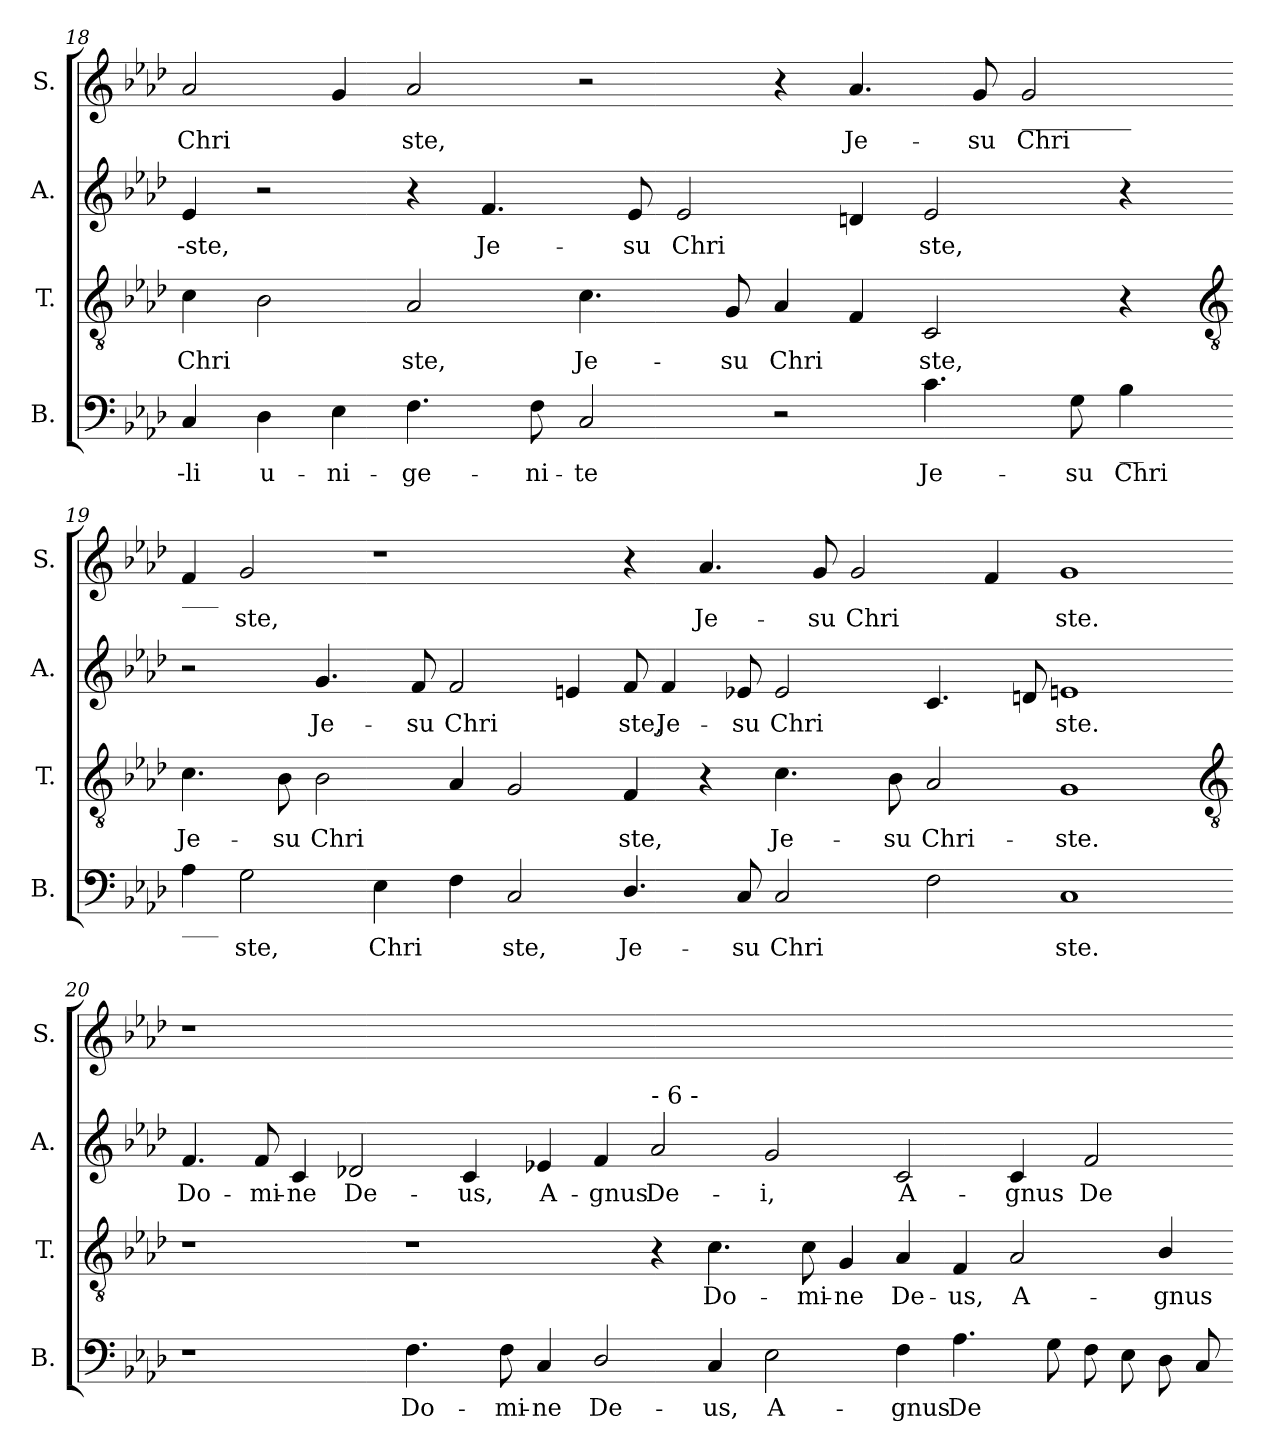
**kern	**text	**kern	**text	**kern	**text	**kern	**text
*part4	*part4	*part3	*part3	*part2	*part2	*part1	*part1
*staff4	*staff4	*staff3	*staff3	*staff2	*staff2	*staff1	*staff1
*I"B.	*	*I"T.	*	*I"A.	*	*I"S.	*
*I'B.	*	*I'T.	*	*I'A.	*	*I'S.	*
!!LO:LB:g=z
*clefF4	*	*clefGv2	*	*clefG2	*	*clefG2	*
*k[b-e-a-d-]	*	*k[b-e-a-d-]	*	*k[b-e-a-d-]	*	*k[b-e-a-d-]	*
*A-:	*	*A-:	*	*A-:	*	*A-:	*
=18	=18	=18	=18	=18	=18	=18	=18
!	!LO:LY:b	!	!LO:LY:b	!	!LO:LY:b	!	!LO:LY:b
4C	--li	4c	Chri	4e-	--ste,	2a-	Chri
!	!LO:LY:b	!	!	!	!	!	!
4D-	u-	2B-	.	2r	.	.	.
!	!LO:LY:b	!	!	!	!	!	!
4E-	-ni-	.	.	.	.	4g	.
!	!LO:LY:b	!	!LO:LY:b	!	!	!	!LO:LY:b
4.F	-ge-	2A-	ste,	4r	.	2a-	ste,
!	!	!	!	!	!LO:LY:b	!	!
.	.	.	.	4.f	Je-	.	.
!	!LO:LY:b	!	!	!	!	!	!
8F	-ni-	.	.	.	.	.	.
!	!LO:LY:b	!	!LO:LY:b	!	!	!	!
2C	-te	4.c	Je-	.	.	2r	.
!	!	!	!	!	!LO:LY:b	!	!
.	.	.	.	8e-	-su	.	.
!	!	!	!	!	!LO:LY:b	!	!
.	.	.	.	2e-	Chri	.	.
!	!	!	!LO:LY:b	!	!	!	!
.	.	8G	-su	.	.	.	.
!	!	!	!LO:LY:b	!	!	!	!
2r	.	4A-	Chri	.	.	4r	.
!	!	!	!	!	!	!	!LO:LY:b
.	.	4F	.	4dn	.	4.a-	Je-
!	!LO:LY:b	!	!LO:LY:b	!	!LO:LY:b	!	!
4.c	Je-	2C	ste,	2e-	ste,	.	.
!	!	!	!	!	!	!	!LO:LY:b
.	.	.	.	.	.	8g	-su
!	!	!	!	!	!	!LO:TX:b:t=_________	!
!	!	!	!	!	!	!	!LO:LY:b
.	.	.	.	.	.	2g	Chri
!	!LO:LY:b	!	!	!	!	!	!
8G	-su	.	.	.	.	.	.
!LO:TX:b:t=__	!	!	!	!	!	!	!
!	!LO:LY:b	!	!	!	!	!	!
4B-	Chri	4r	.	4r	.	.	.
!!LO:LB:g=z
=19-	=19-	=19-	=19-	=19-	=19-	=19-	=19-
*	*	*clefGv2	*	*	*	*	*
!	!	!	!	!	!	!LO:TX:b:t=___	!
!LO:TX:b:t=___	!	!	!	!	!	!	!
!	!	!	!LO:LY:b	!	!	!	!
4A-	.	4.c	Je-	2r	.	4f	.
!	!LO:LY:b	!	!	!	!	!	!LO:LY:b
2G	ste,	.	.	.	.	2g	ste,
!	!	!	!LO:LY:b	!	!	!	!
.	.	8B-	-su	.	.	.	.
!	!	!	!LO:LY:b	!	!LO:LY:b	!	!
.	.	2B-	Chri	4.g	Je-	.	.
!	!LO:LY:b	!	!	!	!	!	!
4E-	Chri	.	.	.	.	1r	.
!	!	!	!	!	!LO:LY:b	!	!
.	.	.	.	8f	-su	.	.
!	!	!	!	!	!LO:LY:b	!	!
4F	.	4A-	.	2f	Chri	.	.
!	!LO:LY:b	!	!	!	!	!	!
2C	ste,	2G	.	.	.	.	.
.	.	.	.	4en	.	.	.
!	!LO:LY:b	!	!LO:LY:b	!	!LO:LY:b	!	!
4.D-/	Je-	4F	ste,	8f	ste,	4r	.
!	!	!	!	!	!LO:LY:b	!	!
.	.	.	.	4f	Je-	.	.
!	!	!	!	!	!	!	!LO:LY:b
.	.	4r	.	.	.	4.a-	Je-
!	!LO:LY:b	!	!	!	!LO:LY:b	!	!
8C	-su	.	.	8e-X	-su	.	.
!	!LO:LY:b	!	!LO:LY:b	!	!LO:LY:b	!	!
2C	Chri	4.c	Je-	2e-	Chri	.	.
!	!	!	!	!	!	!	!LO:LY:b
.	.	.	.	.	.	8g	-su
!	!	!	!	!	!	!	!LO:LY:b
.	.	.	.	.	.	2g	Chri
!	!	!	!LO:LY:b	!	!	!	!
.	.	8B-	-su	.	.	.	.
!	!	!	!LO:LY:b	!	!	!	!
2F	.	2A-	Chri-	4.c	.	.	.
.	.	.	.	.	.	4f	.
.	.	.	.	8dn	.	.	.
!	!LO:LY:b	!	!LO:LY:b	!	!LO:LY:b	!	!LO:LY:b
1C	ste.	1G	-ste.	1en	ste.	1g	ste.
!!LO:LB:g=z
=20-	=20-	=20-	=20-	=20-	=20-	=20-	=20-
*	*	*clefGv2	*	*	*	*	*
!	!	!	!	!	!LO:LY:b	!	!
1r	.	1r	.	4.f	Do-	1r	.
!	!	!	!	!	!LO:LY:b	!	!
.	.	.	.	8f	-mi-	.	.
!	!	!	!	!	!LO:LY:b	!	!
.	.	.	.	4c	-ne	.	.
!	!	!	!	!	!LO:LY:b	!	!
.	.	.	.	2d-	De-	.	.
!	!LO:LY:b	!	!	!	!	!	!
4.F	Do-	1r	.	.	.	0ryy	.
!	!	!	!	!	!LO:LY:b	!	!
.	.	.	.	4c	-us,	.	.
!	!LO:LY:b	!	!	!	!	!	!
8F	-mi-	.	.	.	.	.	.
!	!LO:LY:b	!	!	!	!LO:LY:b	!	!
4C	-ne	.	.	4e-	A-	.	.
!	!LO:LY:b	!	!	!	!LO:LY:b	!	!
2D-/	De-	.	.	4f	-gnus	.	.
!	!	!	!	!LO:TX:a:t=- 6 -	!	!	!
!	!	!	!	!	!LO:LY:b	!	!
.	.	4r	.	2a-	De-	.	.
!	!LO:LY:b	!	!LO:LY:b	!	!	!	!
4C	-us,	4.c	Do-	.	.	.	.
!	!LO:LY:b	!	!	!	!LO:LY:b	!	!
2E-	A-	.	.	2g	-i,	.	.
!	!	!	!LO:LY:b	!	!	!	!
.	.	8c	-mi-	.	.	.	.
!	!	!	!LO:LY:b	!	!	!	!
.	.	4G	-ne	.	.	.	.
!	!LO:LY:b	!	!LO:LY:b	!	!LO:LY:b	!	!
4F	-gnus	4A-	De-	2c	A-	1ryy	.
!	!LO:LY:b	!	!LO:LY:b	!	!	!	!
4.A-	De	4F	-us,	.	.	.	.
!	!	!	!LO:LY:b	!	!LO:LY:b	!	!
.	.	2A-	A-	4c	-gnus	.	.
8G	.	.	.	.	.	.	.
!	!	!	!	!	!LO:LY:b	!	!
8F	.	.	.	2f	De-	.	.
8E-	.	.	.	.	.	.	.
!	!	!	!LO:LY:b	!	!	!	!
8D-	.	4B-/	-gnus	.	.	4ryy	.
8C	.	.	.	.	.	.	.
=-	=-	=-	=-	=-	=-	=-	=-
*-	*-	*-	*-	*-	*-	*-	*-
